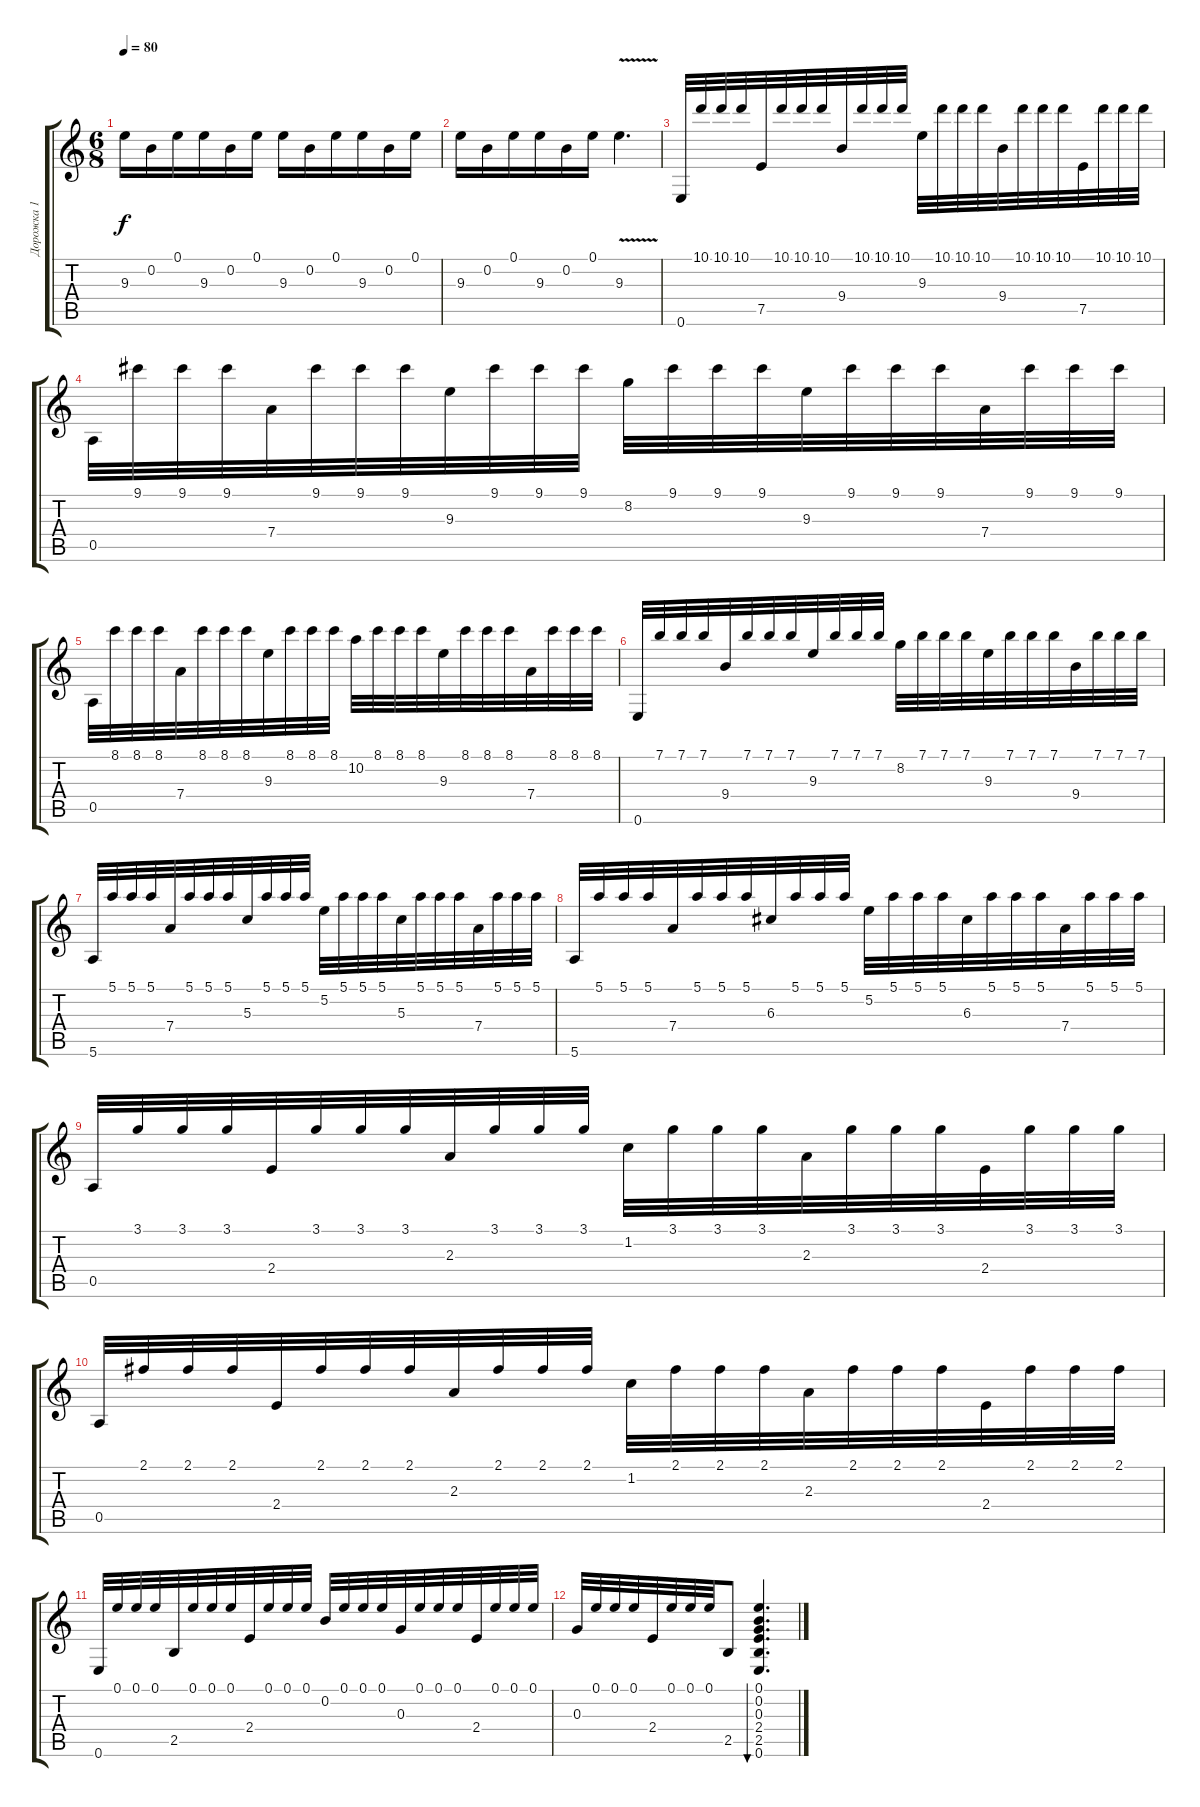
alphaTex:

\track ("Дорожка 1" "Дорожка 1") {instrument acousticguitarsteel}
\staff {score tabs}
\tuning (E4 B3 G3 D3 A2 E2) {hide}
\ts (6 8)
\tempo 80
\clef g2
\ks c
9.3.16{dy f} 0.2.16 0.1.16 9.3.16 0.2.16 0.1.16 9.3.16 0.2.16 0.1.16 9.3.16 0.2.16 0.1.16 |
9.3.16 0.2.16 0.1.16 9.3.16 0.2.16 0.1.16 9.3{v}.4{d} |
0.6.32 10.1.32 10.1.32 10.1.32 7.5.32 10.1.32 10.1.32 10.1.32 9.4.32 10.1.32 10.1.32 10.1.32 9.3.32 10.1.32 10.1.32 10.1.32 9.4.32 10.1.32 10.1.32 10.1.32 7.5.32 10.1.32 10.1.32 10.1.32 |
0.5.32 9.1.32 9.1.32 9.1.32 7.4.32 9.1.32 9.1.32 9.1.32 9.3.32 9.1.32 9.1.32 9.1.32 8.2.32 9.1.32 9.1.32 9.1.32 9.3.32 9.1.32 9.1.32 9.1.32 7.4.32 9.1.32 9.1.32 9.1.32 |
0.5.32 8.1.32 8.1.32 8.1.32 7.4.32 8.1.32 8.1.32 8.1.32 9.3.32 8.1.32 8.1.32 8.1.32 10.2.32 8.1.32 8.1.32 8.1.32 9.3.32 8.1.32 8.1.32 8.1.32 7.4.32 8.1.32 8.1.32 8.1.32 |
0.6.32 7.1.32 7.1.32 7.1.32 9.4.32 7.1.32 7.1.32 7.1.32 9.3.32 7.1.32 7.1.32 7.1.32 8.2.32 7.1.32 7.1.32 7.1.32 9.3.32 7.1.32 7.1.32 7.1.32 9.4.32 7.1.32 7.1.32 7.1.32 |
5.6.32 5.1.32 5.1.32 5.1.32 7.4.32 5.1.32 5.1.32 5.1.32 5.3.32 5.1.32 5.1.32 5.1.32 5.2.32 5.1.32 5.1.32 5.1.32 5.3.32 5.1.32 5.1.32 5.1.32 7.4.32 5.1.32 5.1.32 5.1.32 |
5.6.32 5.1.32 5.1.32 5.1.32 7.4.32 5.1.32 5.1.32 5.1.32 6.3.32 5.1.32 5.1.32 5.1.32 5.2.32 5.1.32 5.1.32 5.1.32 6.3.32 5.1.32 5.1.32 5.1.32 7.4.32 5.1.32 5.1.32 5.1.32 |
0.5.32 3.1.32 3.1.32 3.1.32 2.4.32 3.1.32 3.1.32 3.1.32 2.3.32 3.1.32 3.1.32 3.1.32 1.2.32 3.1.32 3.1.32 3.1.32 2.3.32 3.1.32 3.1.32 3.1.32 2.4.32 3.1.32 3.1.32 3.1.32 |
0.5.32 2.1.32 2.1.32 2.1.32 2.4.32 2.1.32 2.1.32 2.1.32 2.3.32 2.1.32 2.1.32 2.1.32 1.2.32 2.1.32 2.1.32 2.1.32 2.3.32 2.1.32 2.1.32 2.1.32 2.4.32 2.1.32 2.1.32 2.1.32 |
0.6.32 0.1.32 0.1.32 0.1.32 2.5.32 0.1.32 0.1.32 0.1.32 2.4.32 0.1.32 0.1.32 0.1.32 0.2.32 0.1.32 0.1.32 0.1.32 0.3.32 0.1.32 0.1.32 0.1.32 2.4.32 0.1.32 0.1.32 0.1.32 |
0.3.32 0.1.32 0.1.32 0.1.32 2.4.32 0.1.32 0.1.32 0.1.32 2.5.8 (0.1 0.2 0.3 2.4 2.5 0.6).4{d bu 60}
